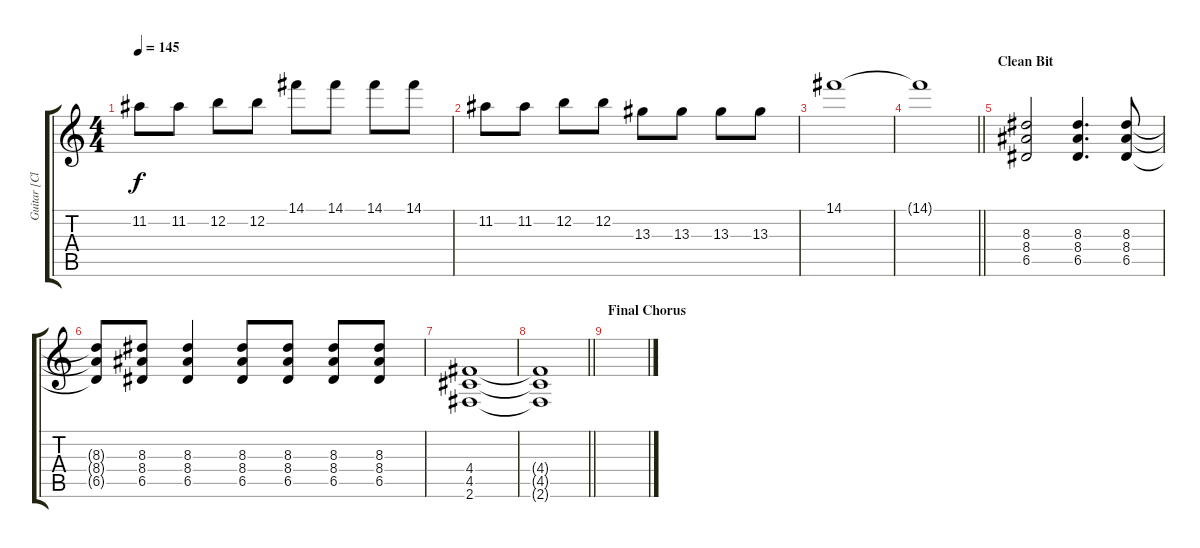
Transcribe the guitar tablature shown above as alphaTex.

\track ("Guitar [Clean]" "Guitar [Cl") {instrument electricguitarclean}
\staff {score tabs}
\tuning (E4 B3 G3 D3 A2 E2) {hide}
\ts (4 4)
\tempo 145
\clef g2
\ks c
11.2.8{dy f} 11.2.8 12.2.8 12.2.8 14.1.8 14.1.8 14.1.8 14.1.8 |
11.2.8 11.2.8 12.2.8 12.2.8 13.3.8 13.3.8 13.3.8 13.3.8 |
14.1.1 |
\barLineRight lightlight
14.1{t}.1 |
\section ("" "Clean Bit")
(8.3 8.4 6.5).2{instrument electricguitarclean} (8.3 8.4 6.5).4{d} (8.3 8.4 6.5).8 |
(8.3{t} 8.4{t} 6.5{t}).8 (8.3 8.4 6.5).8 (8.3 8.4 6.5).4 (8.3 8.4 6.5).8 (8.3 8.4 6.5).8 (8.3 8.4 6.5).8 (8.3 8.4 6.5).8 |
(4.4 4.5 2.6).1 |
\barLineRight lightlight
(4.4{t} 4.5{t} 2.6{t}).1 |
\section ("" "Final Chorus")
